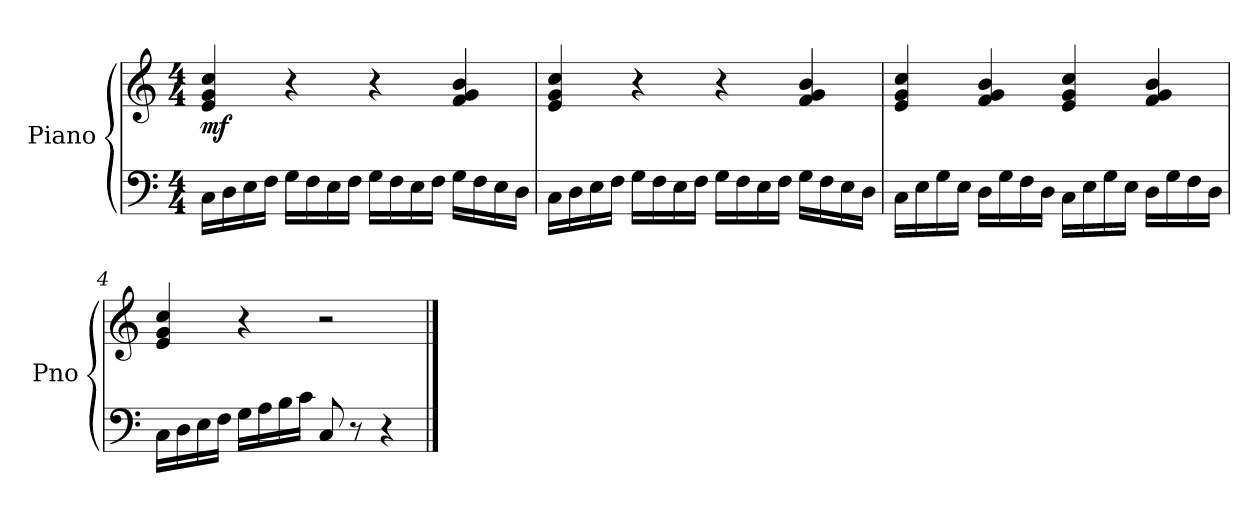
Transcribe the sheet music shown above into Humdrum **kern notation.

**kern	**kern	**dynam
*part1	*part1	*part1
*staff2	*staff1	*staff1/2
*I"Piano	*	*
*I'Pno	*	*
*clefF4	*clefG2	*
*k[]	*k[]	*
*M4/4	*M4/4	*
=1	=1	=1
!	!	!LO:DY:b
16C<\LL	4e/ 4g/ 4cc/	mf
16D\	.	.
16E\	.	.
16F\JJ	.	.
16G\LL	4r	.
16F\	.	.
16E\	.	.
16F\JJ	.	.
16G\LL	4r	.
16F\	.	.
16E\	.	.
16F\JJ	.	.
16G\LL	4f/ 4g/ 4b/	.
16F\	.	.
16E\	.	.
16D\JJ	.	.
=2	=2	=2
16C\LL	4e/ 4g/ 4cc/	.
16D\	.	.
16E\	.	.
16F\JJ	.	.
16G\LL	4r	.
16F\	.	.
16E\	.	.
16F\JJ	.	.
16G\LL	4r	.
16F\	.	.
16E\	.	.
16F\JJ	.	.
16G\LL	4f/ 4g/ 4b/	.
16F\	.	.
16E\	.	.
16D\JJ	.	.
!!LO:LB:g=z
=3	=3	=3
16C<\LL	4e/ 4g/ 4cc/	.
16E<\	.	.
16G<\	.	.
16E\JJ	.	.
16D\LL	4f/ 4g/ 4b/	.
16G\	.	.
16F\	.	.
16D\JJ	.	.
16C\LL	4e/ 4g/ 4cc/	.
16E\	.	.
16G\	.	.
16E\JJ	.	.
16D\LL	4f/ 4g/ 4b/	.
16G\	.	.
16F\	.	.
16D\JJ	.	.
=4	=4	=4
16C\LL	4e/ 4g/ 4cc/	.
16D\	.	.
16E\	.	.
16F\JJ	.	.
16G\LL	4r	.
16A<\	.	.
16B\	.	.
16c\JJ	.	.
8C/	2r	.
8r	.	.
4r	.	.
==	==	==
*-	*-	*-
